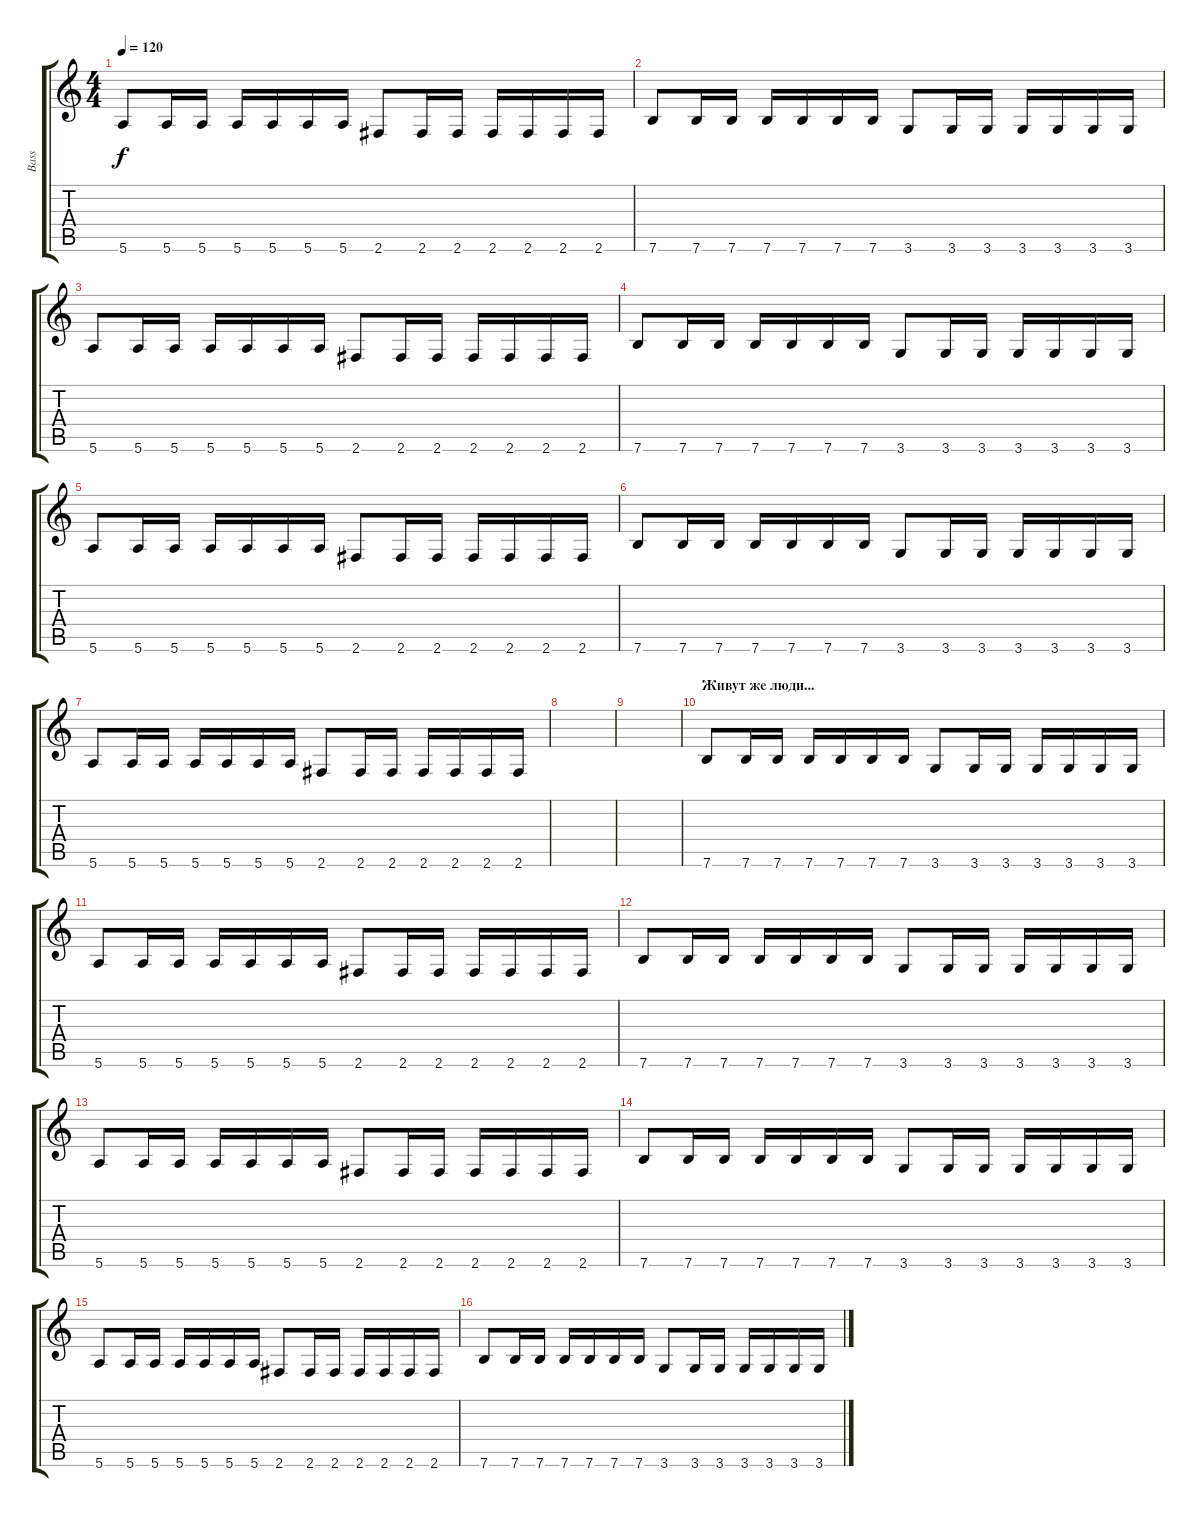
\track ("Bass" "Bass") {instrument electricbassfinger}
\staff {score tabs}
\tuning (E4 B3 G3 D3 A2 E2) {hide}
\ts (4 4)
\tempo 120
\clef g2
\ks c
5.6.8{dy f} 5.6.16 5.6.16 5.6.16 5.6.16 5.6.16 5.6.16 2.6.8 2.6.16 2.6.16 2.6.16 2.6.16 2.6.16 2.6.16 |
7.6.8 7.6.16 7.6.16 7.6.16 7.6.16 7.6.16 7.6.16 3.6.8 3.6.16 3.6.16 3.6.16 3.6.16 3.6.16 3.6.16 |
5.6.8 5.6.16 5.6.16 5.6.16 5.6.16 5.6.16 5.6.16 2.6.8 2.6.16 2.6.16 2.6.16 2.6.16 2.6.16 2.6.16 |
7.6.8 7.6.16 7.6.16 7.6.16 7.6.16 7.6.16 7.6.16 3.6.8 3.6.16 3.6.16 3.6.16 3.6.16 3.6.16 3.6.16 |
5.6.8 5.6.16 5.6.16 5.6.16 5.6.16 5.6.16 5.6.16 2.6.8 2.6.16 2.6.16 2.6.16 2.6.16 2.6.16 2.6.16 |
7.6.8 7.6.16 7.6.16 7.6.16 7.6.16 7.6.16 7.6.16 3.6.8 3.6.16 3.6.16 3.6.16 3.6.16 3.6.16 3.6.16 |
5.6.8 5.6.16 5.6.16 5.6.16 5.6.16 5.6.16 5.6.16 2.6.8 2.6.16 2.6.16 2.6.16 2.6.16 2.6.16 2.6.16 |
|
|
\section ("" "Живут же люди...")
7.6.8 7.6.16 7.6.16 7.6.16 7.6.16 7.6.16 7.6.16 3.6.8 3.6.16 3.6.16 3.6.16 3.6.16 3.6.16 3.6.16 |
5.6.8 5.6.16 5.6.16 5.6.16 5.6.16 5.6.16 5.6.16 2.6.8 2.6.16 2.6.16 2.6.16 2.6.16 2.6.16 2.6.16 |
7.6.8 7.6.16 7.6.16 7.6.16 7.6.16 7.6.16 7.6.16 3.6.8 3.6.16 3.6.16 3.6.16 3.6.16 3.6.16 3.6.16 |
5.6.8 5.6.16 5.6.16 5.6.16 5.6.16 5.6.16 5.6.16 2.6.8 2.6.16 2.6.16 2.6.16 2.6.16 2.6.16 2.6.16 |
7.6.8 7.6.16 7.6.16 7.6.16 7.6.16 7.6.16 7.6.16 3.6.8 3.6.16 3.6.16 3.6.16 3.6.16 3.6.16 3.6.16 |
5.6.8 5.6.16 5.6.16 5.6.16 5.6.16 5.6.16 5.6.16 2.6.8 2.6.16 2.6.16 2.6.16 2.6.16 2.6.16 2.6.16 |
7.6.8 7.6.16 7.6.16 7.6.16 7.6.16 7.6.16 7.6.16 3.6.8 3.6.16 3.6.16 3.6.16 3.6.16 3.6.16 3.6.16
